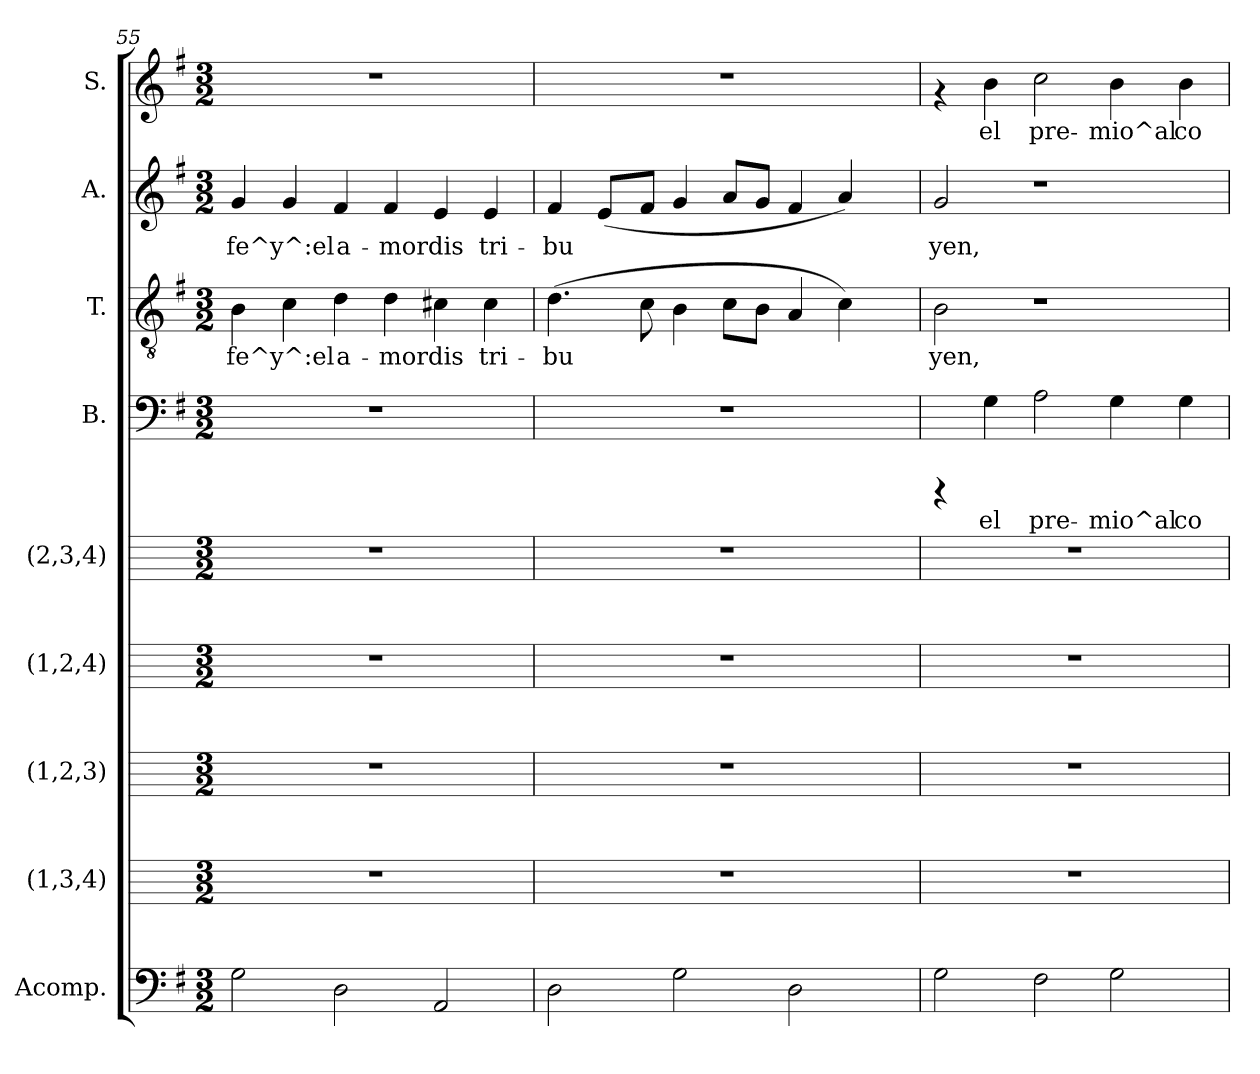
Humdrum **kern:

**kern	**kern	**kern	**kern	**kern	**kern	**text	**kern	**text	**kern	**text	**kern	**text
*part9	*part8	*part7	*part6	*part5	*part4	*part4	*part3	*part3	*part2	*part2	*part1	*part1
*staff9	*staff8	*staff7	*staff6	*staff5	*staff4	*staff4	*staff3	*staff3	*staff2	*staff2	*staff1	*staff1
*I"Acomp.	*I"(1,3,4)	*I"(1,2,3)	*I"(1,2,4)	*I"(2,3,4)	*I"B.	*	*I"T.	*	*I"A.	*	*I"S.	*
*I'Acomp.	*	*	*	*	*I'B. (2ª)	*	*I'T. (4ª)	*	*I'A. (3ª)	*	*I'S. (1ª)	*
!!LO:PB:g=z
*clefF4	*	*	*	*	*clefF4	*	*clefGv2	*	*clefG2	*	*clefG2	*
*k[f#]	*k[]	*k[]	*k[]	*k[]	*k[f#]	*	*k[f#]	*	*k[f#]	*	*k[f#]	*
*G:	*C:	*C:	*C:	*C:	*G:	*	*G:	*	*G:	*	*G:	*
*M3/2	*M3/2	*M3/2	*M3/2	*M3/2	*M3/2	*	*M3/2	*	*M3/2	*	*M3/2	*
=55	=55	=55	=55	=55	=55	=55	=55	=55	=55	=55	=55	=55
!	!	!	!	!	!	!	!	!LO:LY:b:cj	!	!LO:LY:b:cj	!	!
2G\	1.r	1.r	1.r	1.r	1.r	.	4B\	fe^y^:el	4g/	fe^y^:el	1.r	.
!	!	!	!	!	!	!	!	!LO:LY:b:cj	!	!LO:LY:b:cj	!	!
.	.	.	.	.	.	.	4c\	.	4g/	.	.	.
!	!	!	!	!	!	!	!	!LO:LY:b:cj	!	!LO:LY:b:cj	!	!
2D\	.	.	.	.	.	.	4d\	a-	4f#/	a-	.	.
!	!	!	!	!	!	!	!	!LO:LY:b:cj	!	!LO:LY:b:cj	!	!
.	.	.	.	.	.	.	4d\	-mordis-	4f#/	-mordis-	.	.
!	!	!	!	!	!	!	!	!LO:LY:b:cj	!	!LO:LY:b:cj	!	!
2AA/	.	.	.	.	.	.	4c#X\	--	4e/	--	.	.
!	!	!	!	!	!	!	!	!LO:LY:b:cj	!	!LO:LY:b:cj	!	!
.	.	.	.	.	.	.	4c#\	-tri-	4e/	-tri-	.	.
=56	=56	=56	=56	=56	=56	=56	=56	=56	=56	=56	=56	=56
!	!	!	!	!	!	!	!	!LO:LY:b:cj	!	!LO:LY:b:cj	!	!
*	*	*	*	*	*	*	*	*	*^	*	*	*
2D\	1.r	1.r	1.r	1.r	1.r	.	(>4.d\	-bu-	4f#/	4ryy	-bu-	1.r	.
!	!	!	!	!	!	!	!	!	!	!	!LO:LY:b:cj	!	!
.	.	.	.	.	.	.	.	.	(>8e/L	32.ryy	--	.	.
.	.	.	.	.	.	.	.	.	.	1ryy	.	.	.
!	!	!	!	!	!	!	!	!LO:LY:b:cj	!	!	!LO:LY:b:cj	!	!
.	.	.	.	.	.	.	8c\	--	8f#/J	.	--	.	.
!	!	!	!	!	!	!	!	!LO:LY:b:cj	!	!	!LO:LY:b:cj	!	!
2G\	.	.	.	.	.	.	4B\	--	4g/	.	--	.	.
!	!	!	!	!	!	!	!	!LO:LY:b:cj	!	!	!LO:LY:b:cj	!	!
.	.	.	.	.	.	.	8c\L	--	8a/L	.	--	.	.
!	!	!	!	!	!	!	!	!LO:LY:b:cj	!	!	!LO:LY:b:cj	!	!
.	.	.	.	.	.	.	8B\J	--	8g/J	.	--	.	.
!	!	!	!	!	!	!	!	!LO:LY:b:cj	!	!	!LO:LY:b:cj	!	!
2D\	.	.	.	.	.	.	4A/	--	4f#/	.	--	.	.
!	!	!	!	!	!	!	!	!LO:LY:b:cj	!	!	!LO:LY:b:cj	!	!
.	.	.	.	.	.	.	4c\)	--	4a/)	.	--	.	.
.	.	.	.	.	.	.	.	.	.	8ryy	.	.	.
.	.	.	.	.	.	.	.	.	.	16ryy	.	.	.
.	.	.	.	.	.	.	.	.	.	64ryy	.	.	.
=57	=57	=57	=57	=57	=57	=57	=57	=57	=57	=57	=57	=57	=57
!	!	!	!	!	!	!	!	!LO:LY:b:cj	!	!	!LO:LY:b:cj	!	!
*	*	*	*	*	*	*	*	*	*v	*v	*	*	*
2G\	1.r	1.r	1.r	1.r	4rCCC	.	2B\	-yen,	2g/	-yen,	4rf	.
!	!	!	!	!	!	!LO:LY:b:cj	!	!	!	!	!	!LO:LY:b:cj
.	.	.	.	.	4G\	el	.	.	.	.	4b\	el
!	!	!	!	!	!	!LO:LY:b:cj	!	!	!	!	!	!LO:LY:b:cj
2F#\	.	.	.	.	2A\	pre-	1r	.	1r	.	2cc\	pre-
!	!	!	!	!	!	!LO:LY:b:cj	!	!	!	!	!	!LO:LY:b:cj
2G\	.	.	.	.	4G\	-mio^al	.	.	.	.	4b\	-mio^al
!	!	!	!	!	!	!LO:LY:b:cj	!	!	!	!	!	!LO:LY:b:cj
.	.	.	.	.	4G\	co-	.	.	.	.	4b\	co-
=	=	=	=	=	=	=	=	=	=	=	=	=
*-	*-	*-	*-	*-	*-	*-	*-	*-	*-	*-	*-	*-
